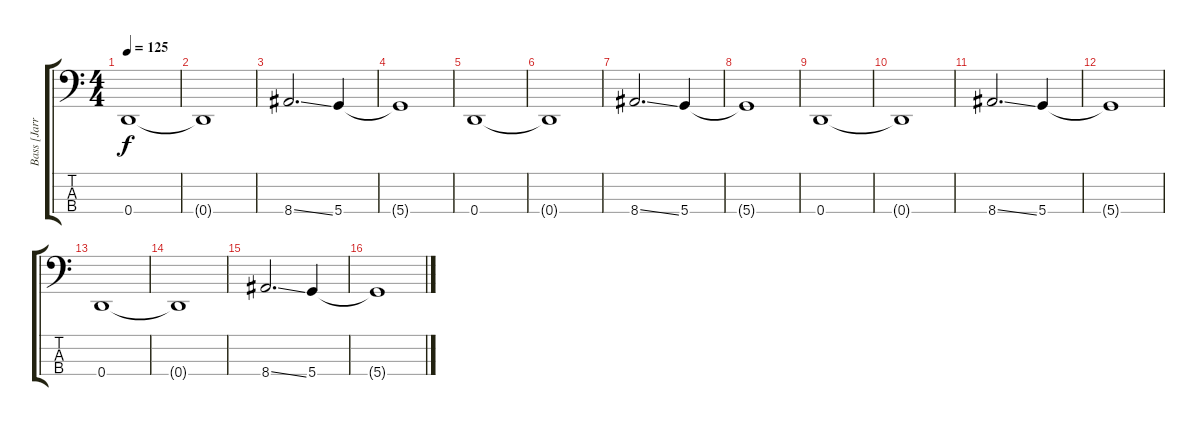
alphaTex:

\track ("Bass [Jarred]" "Bass [Jarr") {instrument electricbasspick}
\staff {score tabs}
\tuning (G2 D2 A1 D1) {hide}
\ts (4 4)
\tempo 125
\clef f4
\ks c
0.4.1{dy f} |
0.4{t}.1 |
8.4{ss}.2{d} 5.4.4 |
5.4{t}.1 |
0.4.1 |
0.4{t}.1 |
8.4{ss}.2{d} 5.4.4 |
5.4{t}.1 |
0.4.1 |
0.4{t}.1 |
8.4{ss}.2{d} 5.4.4 |
5.4{t}.1 |
0.4.1 |
0.4{t}.1 |
8.4{ss}.2{d} 5.4.4 |
5.4{t}.1
